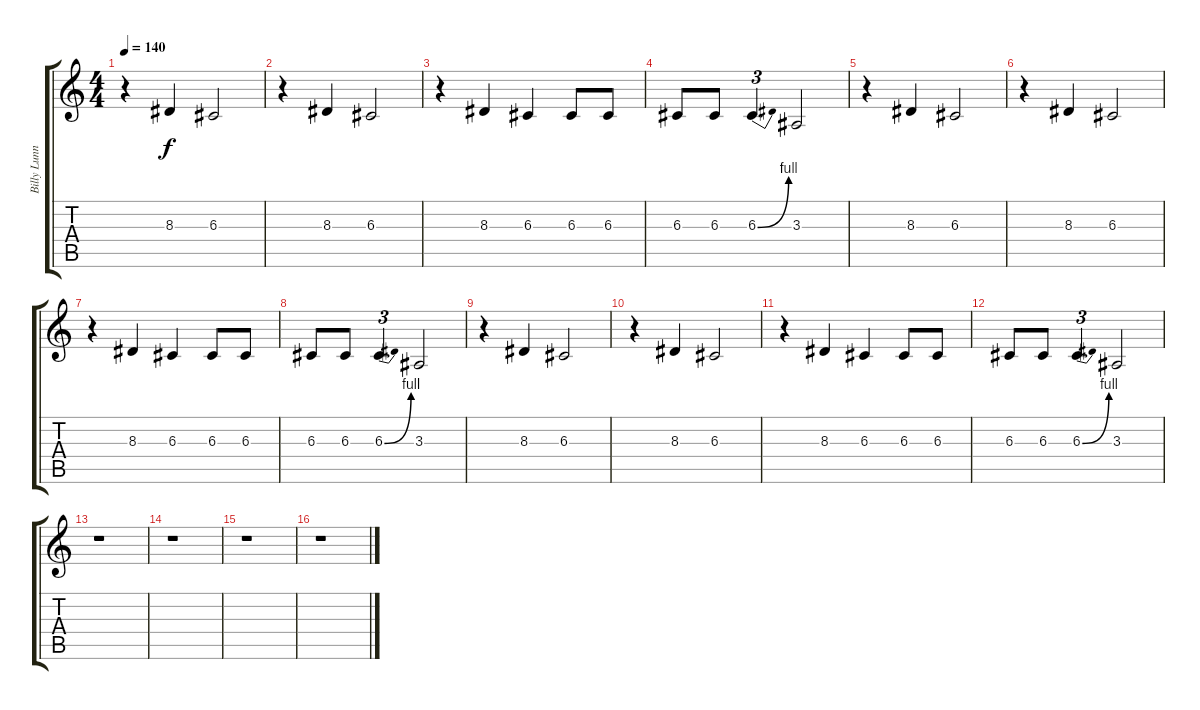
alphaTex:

\track ("Billy Lunn" "Billy Lunn") {instrument lead6voice}
\staff {score tabs}
\tuning (E4 B3 G3 D3 A2 D2) {hide}
\ts (4 4)
\tempo 140
\clef g2
\ks c
r.4{dy f} 8.3.4 6.3.2 |
r.4 8.3.4 6.3.2 |
r.4 8.3.4 6.3.4 6.3.8 6.3.8 |
6.3.8 6.3.8 6.3{be (bend 0 0 60 4)}.4{d tu (3 2)} 3.3.2 |
r.4 8.3.4 6.3.2 |
r.4 8.3.4 6.3.2 |
r.4 8.3.4 6.3.4 6.3.8 6.3.8 |
6.3.8 6.3.8 6.3{be (bend 0 0 60 4)}.4{d tu (3 2)} 3.3.2 |
r.4 8.3.4 6.3.2 |
r.4 8.3.4 6.3.2 |
r.4 8.3.4 6.3.4 6.3.8 6.3.8 |
6.3.8 6.3.8 6.3{be (bend 0 0 60 4)}.4{d tu (3 2)} 3.3.2 |
r.1 |
r.1 |
r.1 |
r.1
